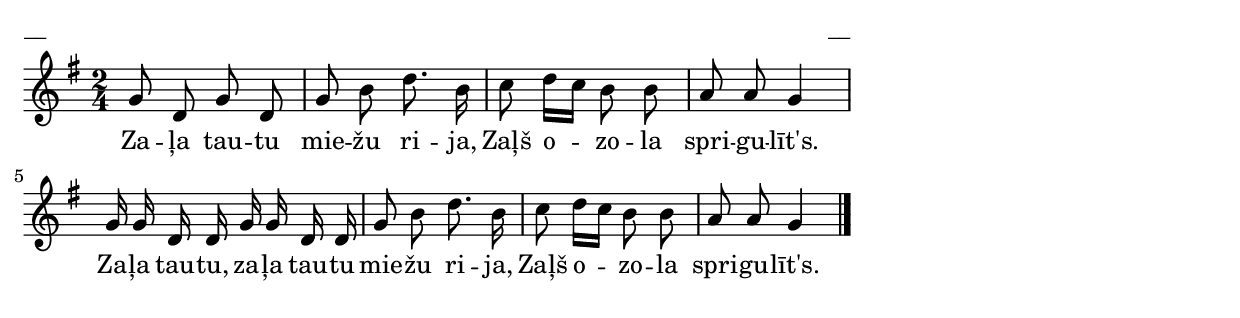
\version "2.13.16" 
%\header {
% title = "Zaļa tautu miežu rija"
%}
% http://www.dailytangents.com/tautasdz/lakst/LK-119.shtml
\paper {
line-width = 14\cm
left-margin = 0.4\cm
between-system-padding = 0.3\cm
between-system-space = 0.3\cm
}
\layout {
indent = #0
ragged-last = ##f
}

voiceA = \relative c' {
\clef "treble"
\key g \major
\time 2/4
g'8 d g d | g8 b d8. b16 | c8 d16[ c] b8 b | a8 a g4 |
g16 g d d g g d d | g8 b d8. b16 | c8 d16[ c] b8 b | a8 a g4 
\bar "|."
}


lyricA = \lyricmode {
Za -- ļa tau -- tu mie -- žu ri -- ja,
Zaļš o -- zo -- la spri -- gu -- līt's. 
Za -- ļa tau -- tu, za -- ļa tau -- tu mie -- žu ri -- ja,
Zaļš o -- zo -- la spri -- gu -- līt's.
}



fullScore = <<
\new Staff {
<<
\new Voice = "voiceA" { \oneVoice \autoBeamOff \voiceA }
\lyricsto "voiceA" \new Lyrics \lyricA
>>
}
>>

\score {
\fullScore
\header { piece = "__" opus = "__" }
}
\markup { \with-color #(x11-color 'white) \sans \smaller "__" }
\score {
\unfoldRepeats
\fullScore
\midi {
\context { \Staff \remove "Staff_performer" }
\context { \Voice \consists "Staff_performer" }
}
}


